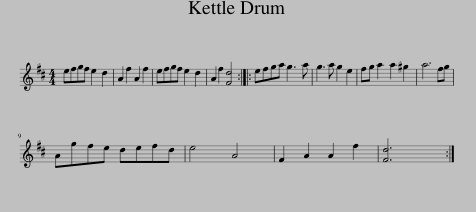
X:1
L:1/8
M:4/4
I:linebreak $
K:D
V:1 treble
V:1
 efgf e2 d2 | A2 f2 A2 f2 | efgf e2 d2 | A2 f2 [Fd]4 :: efga g3 a | %5
 g3 a g2 e2 | fg a2 a2 ^g2 | a6 fg |$ Agfe defd | e4 A4 | %10
 F2 A2 A2 f2 | [Fd]6 :| %12
